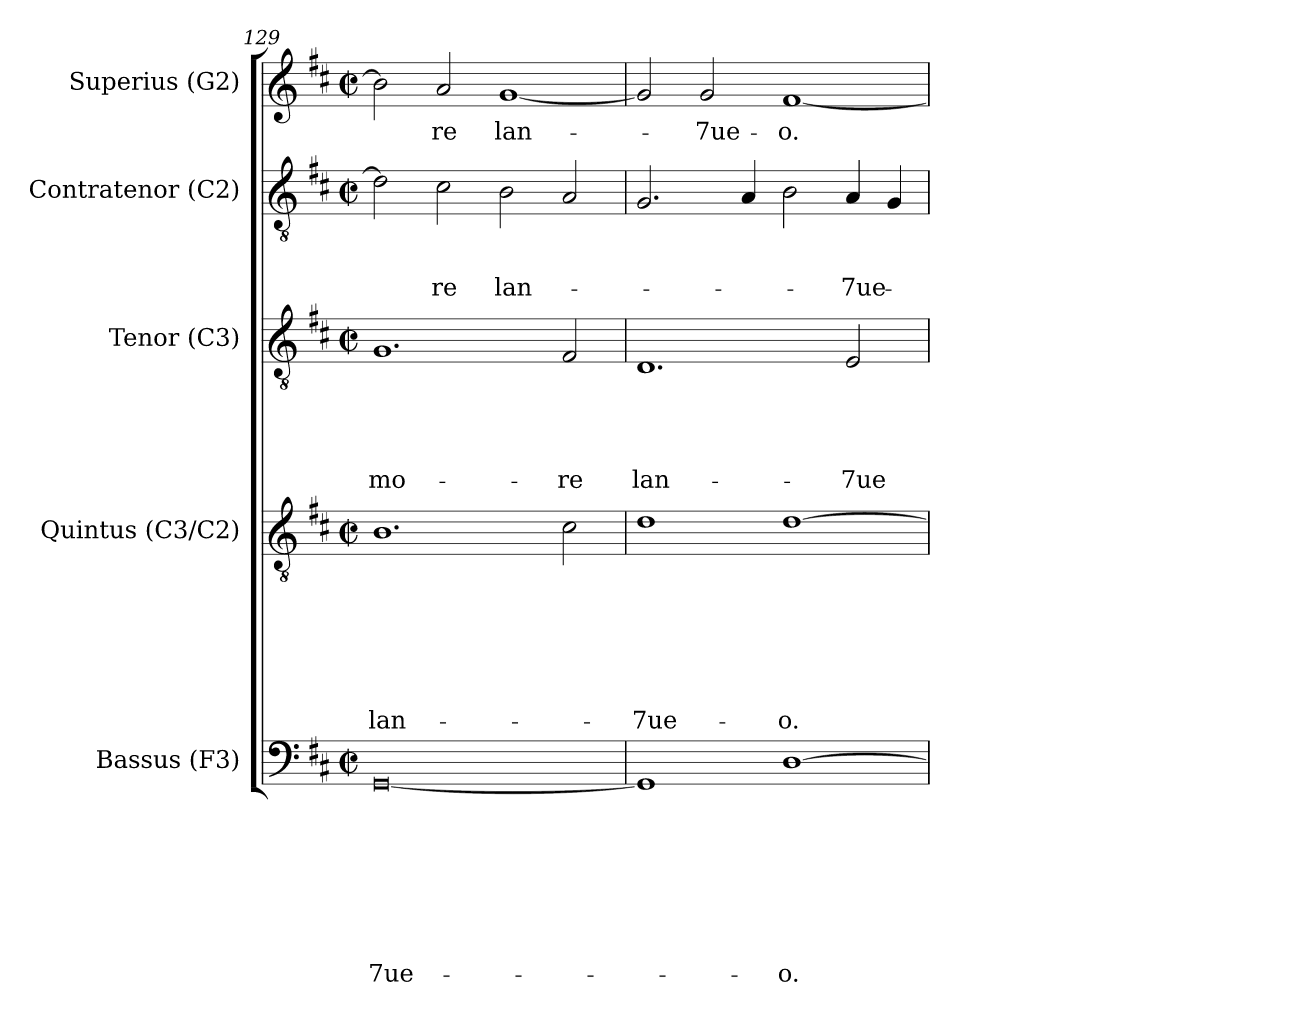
**kern	**text	**text	**text	**text	**text	**text	**text	**text	**kern	**text	**text	**text	**text	**text	**text	**text	**kern	**text	**text	**text	**text	**text	**kern	**text	**text	**text	**kern	**text
*part5	*part5	*part5	*part5	*part5	*part5	*part5	*part5	*part5	*part4	*part4	*part4	*part4	*part4	*part4	*part4	*part4	*part3	*part3	*part3	*part3	*part3	*part3	*part2	*part2	*part2	*part2	*part1	*part1
*staff5	*staff5	*staff5	*staff5	*staff5	*staff5	*staff5	*staff5	*staff5	*staff4	*staff4	*staff4	*staff4	*staff4	*staff4	*staff4	*staff4	*staff3	*staff3	*staff3	*staff3	*staff3	*staff3	*staff2	*staff2	*staff2	*staff2	*staff1	*staff1
*I"Bassus (F3)	*	*	*	*	*	*	*	*	*I"Quintus (C3/C2)	*	*	*	*	*	*	*	*I"Tenor (C3)	*	*	*	*	*	*I"Contratenor (C2)	*	*	*	*I"Superius (G2)	*
*I'B.	*	*	*	*	*	*	*	*	*I'Q.	*	*	*	*	*	*	*	*I'T.	*	*	*	*	*	*I'Ct.	*	*	*	*I'S.	*
!!LO:PB:g=z
*clefF4	*	*	*	*	*	*	*	*	*clefGv2	*	*	*	*	*	*	*	*clefGv2	*	*	*	*	*	*clefGv2	*	*	*	*clefG2	*
*k[f#c#]	*	*	*	*	*	*	*	*	*k[f#c#]	*	*	*	*	*	*	*	*k[f#c#]	*	*	*	*	*	*k[f#c#]	*	*	*	*k[f#c#]	*
*D:	*	*	*	*	*	*	*	*	*D:	*	*	*	*	*	*	*	*D:	*	*	*	*	*	*D:	*	*	*	*D:	*
*M2/2	*	*	*	*	*	*	*	*	*M2/2	*	*	*	*	*	*	*	*M2/2	*	*	*	*	*	*M2/2	*	*	*	*M2/2	*
*met(c|)	*	*	*	*	*	*	*	*	*met(c|)	*	*	*	*	*	*	*	*met(c|)	*	*	*	*	*	*met(c|)	*	*	*	*met(c|)	*
=129	=129	=129	=129	=129	=129	=129	=129	=129	=129	=129	=129	=129	=129	=129	=129	=129	=129	=129	=129	=129	=129	=129	=129	=129	=129	=129	=129	=129
!	!	!	!	!	!	!	!	!LO:LY:b	!	!	!	!	!	!	!	!LO:LY:b	!	!	!	!	!	!LO:LY:b	!	!	!	!	!	!
[<0GG	.	.	.	.	.	.	.	-7ue-	1.B	.	.	.	.	.	.	lan-	1.G	.	.	.	.	-mo-	2d\]	.	.	.	2b\]	.
!	!	!	!	!	!	!	!	!	!	!	!	!	!	!	!	!	!	!	!	!	!	!	!	!	!	!LO:LY:b	!	!LO:LY:b
.	.	.	.	.	.	.	.	.	.	.	.	.	.	.	.	.	.	.	.	.	.	.	2c#\	.	.	-re	2a/	-re
!	!	!	!	!	!	!	!	!	!	!	!	!	!	!	!	!	!	!	!	!	!	!	!	!	!	!LO:LY:b	!	!LO:LY:b
.	.	.	.	.	.	.	.	.	.	.	.	.	.	.	.	.	.	.	.	.	.	.	2B\	.	.	lan-	[<1g	lan-
!	!	!	!	!	!	!	!	!	!	!	!	!	!	!	!	!	!	!	!	!	!	!LO:LY:b	!	!	!	!	!	!
.	.	.	.	.	.	.	.	.	2c#\	.	.	.	.	.	.	.	2F#/	.	.	.	.	-re	2A/	.	.	.	.	.
=130	=130	=130	=130	=130	=130	=130	=130	=130	=130	=130	=130	=130	=130	=130	=130	=130	=130	=130	=130	=130	=130	=130	=130	=130	=130	=130	=130	=130
!	!	!	!	!	!	!	!	!	!	!	!	!	!	!	!	!LO:LY:b	!	!	!	!	!	!LO:LY:b	!	!	!	!	!	!
1GG]	.	.	.	.	.	.	.	.	1d	.	.	.	.	.	.	-7ue-	1.D	.	.	.	.	lan-	2.G/	.	.	.	2g/]	.
!	!	!	!	!	!	!	!	!	!	!	!	!	!	!	!	!	!	!	!	!	!	!	!	!	!	!	!	!LO:LY:b
.	.	.	.	.	.	.	.	.	.	.	.	.	.	.	.	.	.	.	.	.	.	.	.	.	.	.	2g/	-7ue-
.	.	.	.	.	.	.	.	.	.	.	.	.	.	.	.	.	.	.	.	.	.	.	4A/	.	.	.	.	.
!	!	!	!	!	!	!	!	!LO:LY:b	!	!	!	!	!	!	!	!LO:LY:b	!	!	!	!	!	!	!	!	!	!	!	!LO:LY:b
[>1D	.	.	.	.	.	.	.	-o.	[>1d	.	.	.	.	.	.	-o.	.	.	.	.	.	.	2B\	.	.	.	[<1f#	-o.
!	!	!	!	!	!	!	!	!	!	!	!	!	!	!	!	!	!	!	!	!	!	!LO:LY:b	!	!	!	!LO:LY:b	!	!
.	.	.	.	.	.	.	.	.	.	.	.	.	.	.	.	.	2E/	.	.	.	.	-7ue-	4A/	.	.	-7ue-	.	.
.	.	.	.	.	.	.	.	.	.	.	.	.	.	.	.	.	.	.	.	.	.	.	4G/	.	.	.	.	.
=	=	=	=	=	=	=	=	=	=	=	=	=	=	=	=	=	=	=	=	=	=	=	=	=	=	=	=	=
*-	*-	*-	*-	*-	*-	*-	*-	*-	*-	*-	*-	*-	*-	*-	*-	*-	*-	*-	*-	*-	*-	*-	*-	*-	*-	*-	*-	*-
